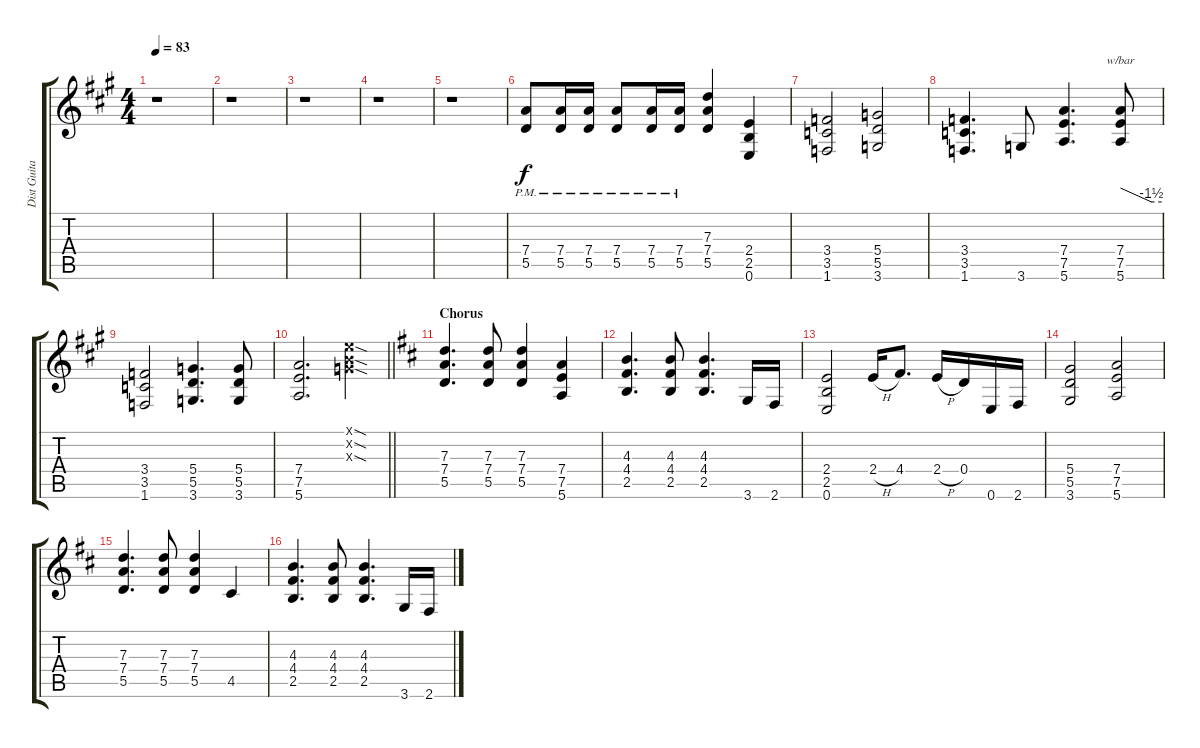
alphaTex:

\track ("Dist Guitar #1" "Dist Guita") {instrument distortionguitar}
\staff {score tabs}
\tuning (E4 B3 G3 D3 A2 E2) {hide}
\ts (4 4)
\tempo 83
\clef g2
\ks a
r.1{dy f} |
r.1 |
r.1 |
r.1 |
r.1 |
(7.4 5.5{pm}).8 (7.4 5.5{pm}).16 (7.4 5.5{pm}).16 (7.4 5.5{pm}).8 (7.4 5.5{pm}).16 (7.4 5.5{pm}).16 (7.3 7.4 5.5).4 (2.4 2.5 0.6).4 |
(3.4 3.5 1.6).2 (5.4 5.5 3.6).2 |
(3.4 3.5 1.6).4{d} 3.6.8 (7.4 7.5 5.6).4{d} (7.4 7.5 5.6).8{tbe (custom default 0 0 45 -6 60 -6)} |
(3.4 3.5 1.6).2 (5.4 5.5 3.6).4{d} (5.4 5.5 3.6).8 |
\barLineRight lightlight
(7.4 7.5 5.6).2{d} (0.1{sod x} 0.2{sod x} 0.3{sod x}).4 |
\section ("" "Chorus")
\ks d
(7.3 7.4 5.5).4{d} (7.3 7.4 5.5).8 (7.3 7.4 5.5).4 (7.4 7.5 5.6).4 |
(4.3 4.4 2.5).4{d} (4.3 4.4 2.5).8 (4.3 4.4 2.5).4{d} 3.6.16 2.6.16 |
(2.4 2.5 0.6).2 2.4{h}.16 4.4.8{d} 2.4{h}.16 0.4.16 0.6.16 2.6.16 |
(5.4 5.5 3.6).2 (7.4 7.5 5.6).2 |
(7.3 7.4 5.5).4{d} (7.3 7.4 5.5).8 (7.3 7.4 5.5).4 4.5.4 |
(4.3 4.4 2.5).4{d} (4.3 4.4 2.5).8 (4.3 4.4 2.5).4{d} 3.6.16 2.6.16
